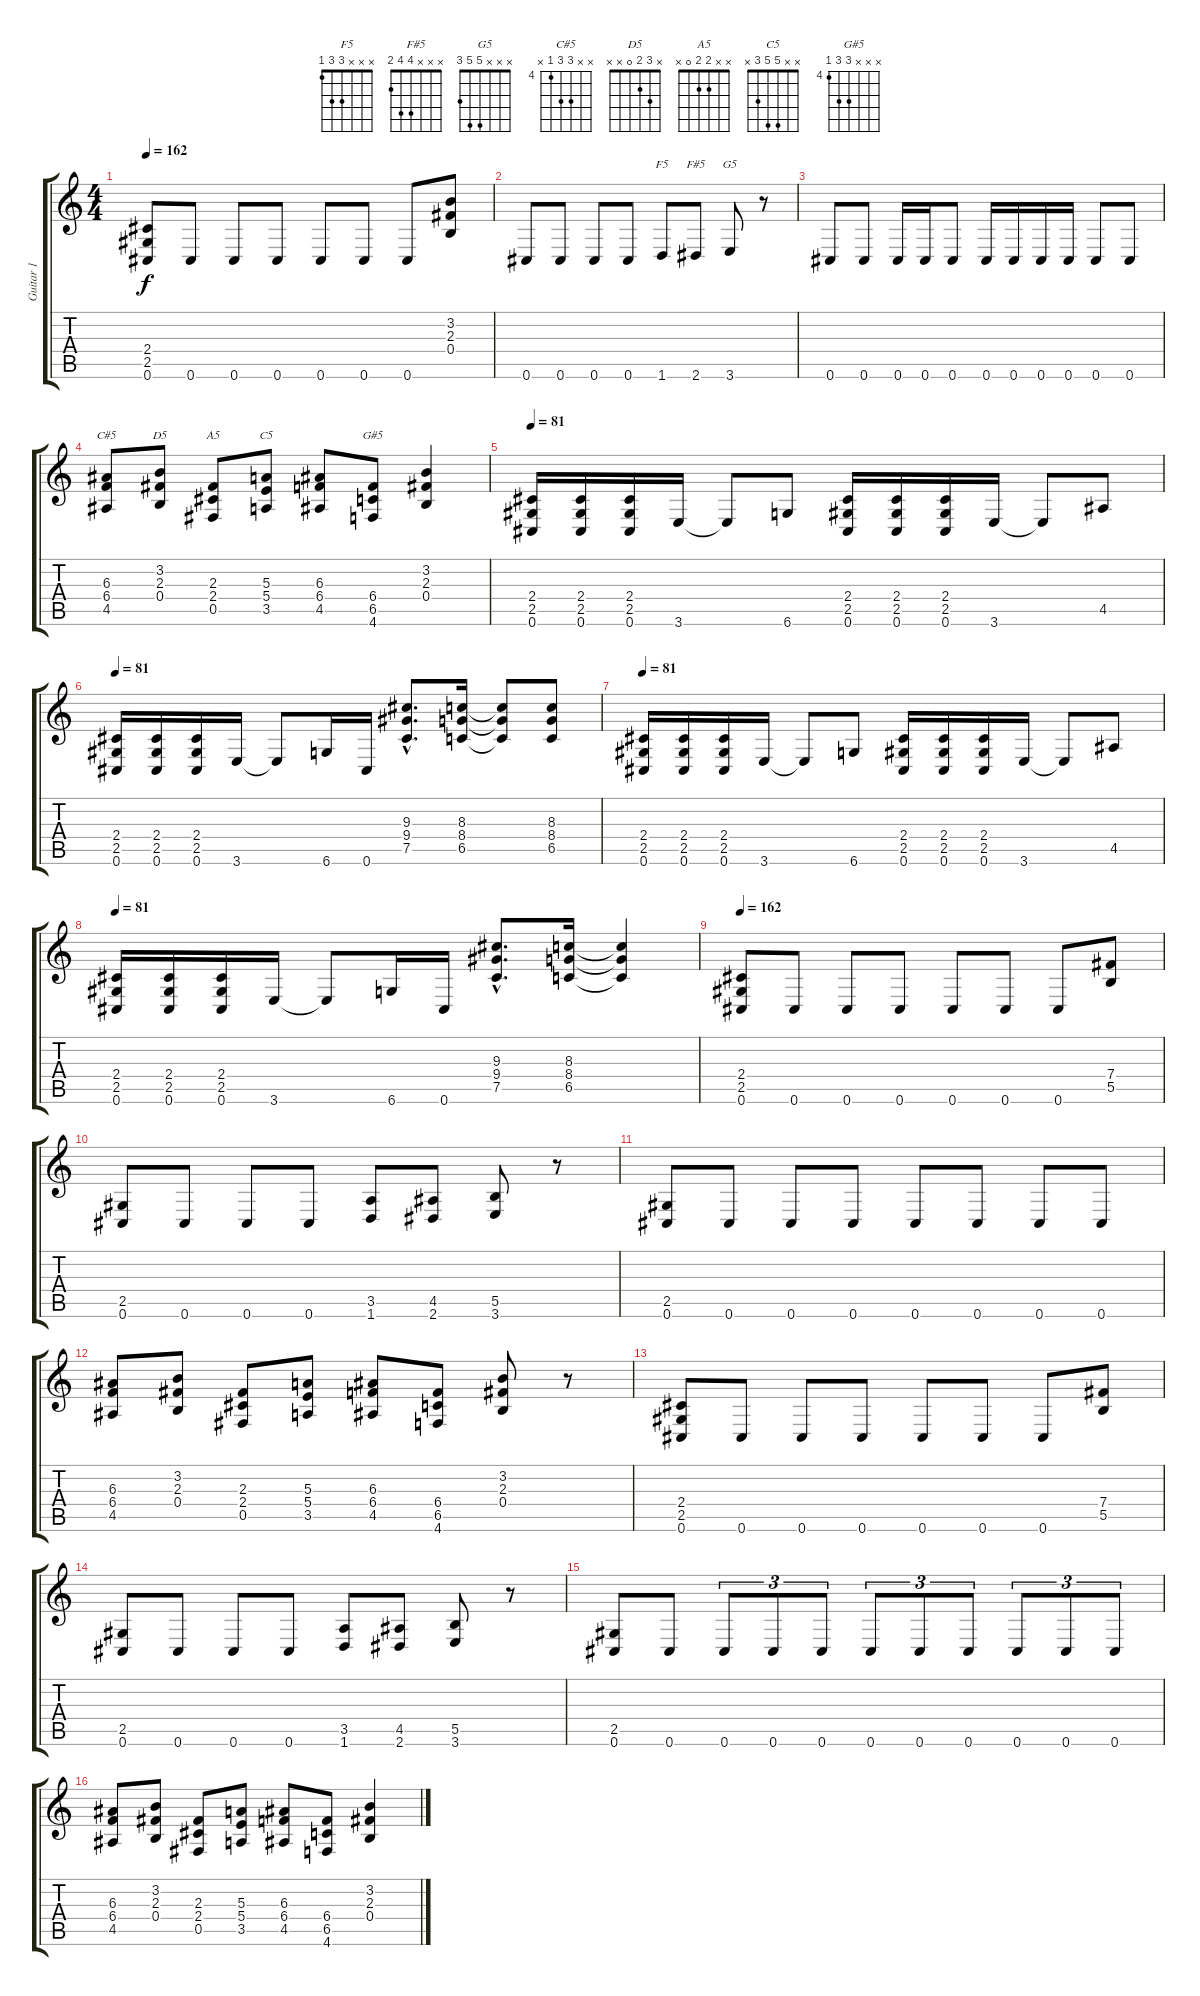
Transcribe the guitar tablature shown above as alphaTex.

\track ("Guitar 1" "Guitar 1") {instrument distortionguitar}
\staff {score tabs}
\tuning (Db4 Ab3 E3 B2 Gb2 Db2) {hide}
\chord ("F5" x x x 3 3 1)
\chord ("F#5" x x x 4 4 2)
\chord ("G5" x x x 5 5 3)
\chord ("C#5" x x 6 6 4 x) {firstfret 4}
\chord ("D5" x 3 2 0 x x)
\chord ("A5" x x 2 2 0 x)
\chord ("C5" x x 5 5 3 x)
\chord ("G#5" x x x 6 6 4) {firstfret 4}
\ts (4 4)
\tempo 162
\clef g2
\ks c
(2.4 2.5 0.6).8{dy f} 0.6.8 0.6.8 0.6.8 0.6.8 0.6.8 0.6.8 (3.2 2.3 0.4).8 |
0.6.8 0.6.8 0.6.8 0.6.8 1.6.8{ch "F5"} 2.6.8{ch "F#5"} 3.6.8{ch "G5"} r.8 |
0.6.8 0.6.8 0.6.16 0.6.16 0.6.8 0.6.16 0.6.16 0.6.16 0.6.16 0.6.8 0.6.8 |
(6.3 6.4 4.5).8{ch "C#5"} (3.2 2.3 0.4).8{ch "D5"} (2.3 2.4 0.5).8{ch "A5"} (5.3 5.4 3.5).8{ch "C5"} (6.3 6.4 4.5).8 (6.4 6.5 4.6).8{ch "G#5"} (3.2 2.3 0.4).4 |
\tempo 81
(2.4 2.5 0.6).16 (2.4 2.5 0.6).16 (2.4 2.5 0.6).16 3.6.16 3.6{t}.8 6.6.8 (2.4 2.5 0.6).16 (2.4 2.5 0.6).16 (2.4 2.5 0.6).16 3.6.16 3.6{t}.8 4.5.8 |
\tempo 81
(2.4 2.5 0.6).16 (2.4 2.5 0.6).16 (2.4 2.5 0.6).16 3.6.16 3.6{t}.8 6.6.16 0.6.16 (9.3{hac} 9.4{hac} 7.5{hac}).8{d} (8.3 8.4 6.5).16 (8.3{t} 8.4{t} 6.5{t}).8 (8.3 8.4 6.5).8 |
\tempo 81
(2.4 2.5 0.6).16 (2.4 2.5 0.6).16 (2.4 2.5 0.6).16 3.6.16 3.6{t}.8 6.6.8 (2.4 2.5 0.6).16 (2.4 2.5 0.6).16 (2.4 2.5 0.6).16 3.6.16 3.6{t}.8 4.5.8 |
\tempo 81
(2.4 2.5 0.6).16 (2.4 2.5 0.6).16 (2.4 2.5 0.6).16 3.6.16 3.6{t}.8 6.6.16 0.6.16 (9.3{hac} 9.4{hac} 7.5{hac}).8{d} (8.3 8.4 6.5).16 (8.3{t} 8.4{t} 6.5{t}).4 |
\tempo 162
(2.4 2.5 0.6).8 0.6.8 0.6.8 0.6.8 0.6.8 0.6.8 0.6.8 (7.4 5.5).8 |
(2.5 0.6).8 0.6.8 0.6.8 0.6.8 (3.5 1.6).8 (4.5 2.6).8 (5.5 3.6).8 r.8 |
(2.5 0.6).8 0.6.8 0.6.8 0.6.8 0.6.8 0.6.8 0.6.8 0.6.8 |
(6.3 6.4 4.5).8 (3.2 2.3 0.4).8 (2.3 2.4 0.5).8 (5.3 5.4 3.5).8 (6.3 6.4 4.5).8 (6.4 6.5 4.6).8 (3.2 2.3 0.4).8 r.8 |
(2.4 2.5 0.6).8 0.6.8 0.6.8 0.6.8 0.6.8 0.6.8 0.6.8 (7.4 5.5).8 |
(2.5 0.6).8 0.6.8 0.6.8 0.6.8 (3.5 1.6).8 (4.5 2.6).8 (5.5 3.6).8 r.8 |
(2.5 0.6).8 0.6.8 0.6.8{tu (3 2)} 0.6.8{tu (3 2)} 0.6.8{tu (3 2)} 0.6.8{tu (3 2)} 0.6.8{tu (3 2)} 0.6.8{tu (3 2)} 0.6.8{tu (3 2)} 0.6.8{tu (3 2)} 0.6.8{tu (3 2)} |
(6.3 6.4 4.5).8 (3.2 2.3 0.4).8 (2.3 2.4 0.5).8 (5.3 5.4 3.5).8 (6.3 6.4 4.5).8 (6.4 6.5 4.6).8 (3.2 2.3 0.4).4
